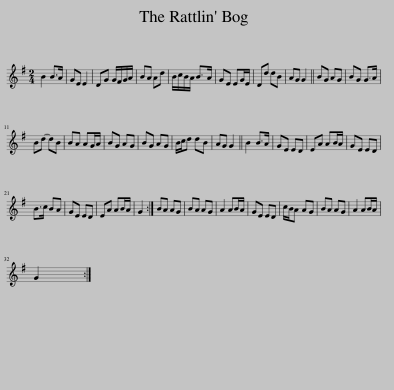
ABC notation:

X:1
L:1/8
M:2/4
I:linebreak $
K:G
V:1 treble
V:1
 B2 B>A | GE E2 | DG G/F/G/A/ | BA Ad | B/c/B/A/ B>A | %5
 GE EG/E/ | Dd dB | AG G2 || BG AG | BG G>A |$ %10
 Bd- dB | BA AG/A/ | BG AG | BG AG | B/c/d dB | %15
 AG G2 || B2 B>A | GE ED | EA AB/A/ | GE ED |$ %20
 B>c BA | GE ED | EA AB/A/ | G2 :| BA AG | %25
 BA AG | A2 AB/A/ | GE ED | c/B/A AG | BA AG | %30
 A2 AB/A/ |$ G2 :| %32
